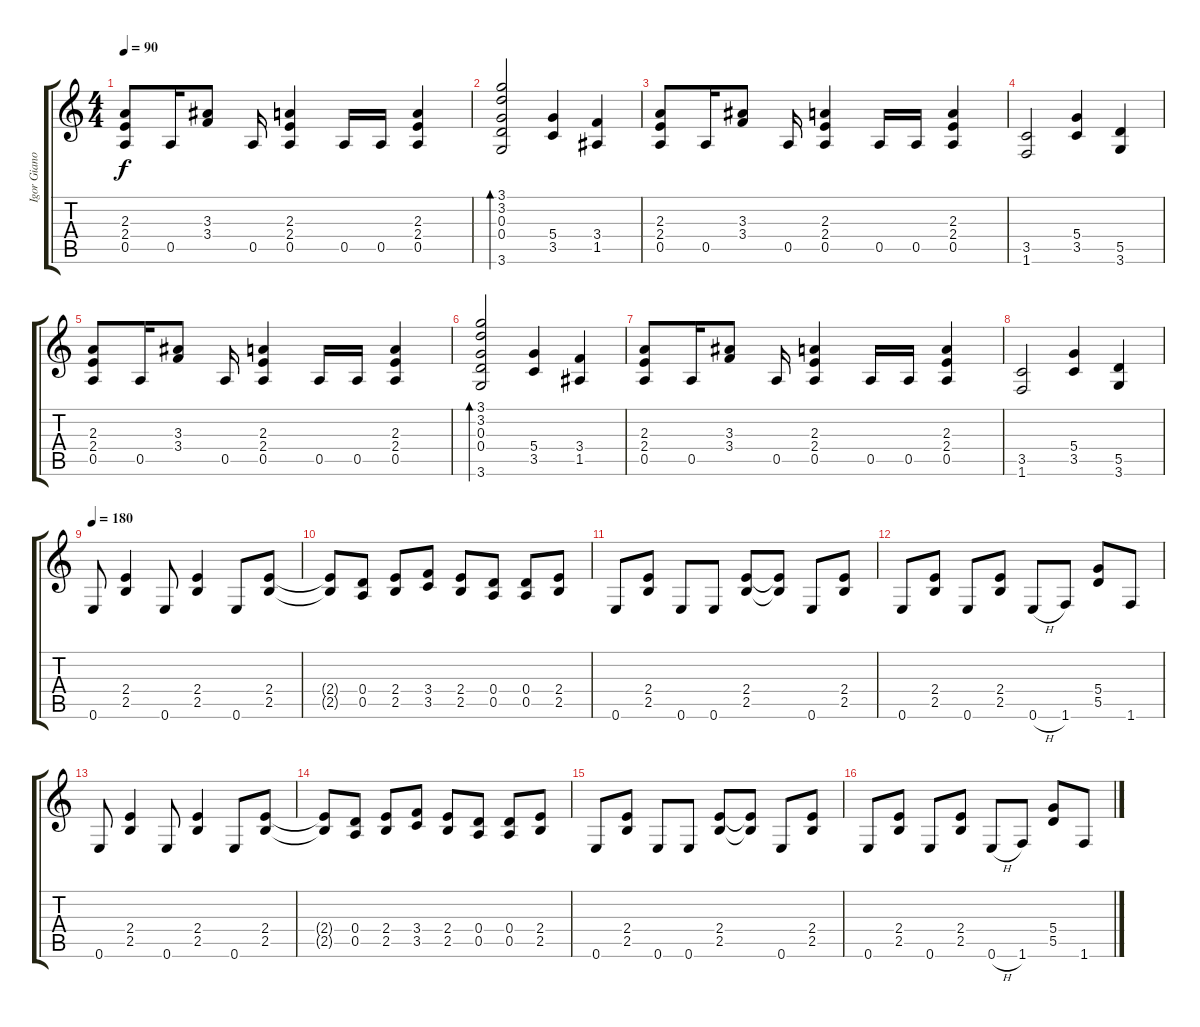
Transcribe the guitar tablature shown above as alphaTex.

\track ("Igor Gianola" "Igor Giano") {instrument distortionguitar}
\staff {score tabs}
\tuning (E4 B3 G3 D3 A2 E2) {hide}
\ts (4 4)
\tempo 90
\clef g2
\ks c
(2.3 2.4 0.5).8{dy f instrument distortionguitar} 0.5.16 (3.3 3.4).8 0.5.16 (2.3 2.4 0.5).4 0.5.16 0.5.16 (2.3 2.4 0.5).4 |
(3.1 3.2 0.3 0.4 3.6).2{bd 60} (5.4 3.5).4 (3.4 1.5).4 |
(2.3 2.4 0.5).8 0.5.16 (3.3 3.4).8 0.5.16 (2.3 2.4 0.5).4 0.5.16 0.5.16 (2.3 2.4 0.5).4 |
(3.5 1.6).2 (5.4 3.5).4 (5.5 3.6).4 |
(2.3 2.4 0.5).8 0.5.16 (3.3 3.4).8 0.5.16 (2.3 2.4 0.5).4 0.5.16 0.5.16 (2.3 2.4 0.5).4 |
(3.1 3.2 0.3 0.4 3.6).2{bd 60} (5.4 3.5).4 (3.4 1.5).4 |
(2.3 2.4 0.5).8 0.5.16 (3.3 3.4).8 0.5.16 (2.3 2.4 0.5).4 0.5.16 0.5.16 (2.3 2.4 0.5).4 |
(3.5 1.6).2 (5.4 3.5).4 (5.5 3.6).4 |
\tempo 180
0.6.8 (2.4 2.5).4 0.6.8 (2.4 2.5).4 0.6.8 (2.4 2.5).8 |
(2.4{t} 2.5{t}).8 (0.4 0.5).8 (2.4 2.5).8 (3.4 3.5).8 (2.4 2.5).8 (0.4 0.5).8 (0.4 0.5).8 (2.4 2.5).8 |
0.6.8 (2.4 2.5).8 0.6.8 0.6.8 (2.4 2.5).8 (2.4{t} 2.5{t}).8 0.6.8 (2.4 2.5).8 |
0.6.8 (2.4 2.5).8 0.6.8 (2.4 2.5).8 0.6{h}.8 1.6.8 (5.4 5.5).8 1.6.8 |
0.6.8 (2.4 2.5).4 0.6.8 (2.4 2.5).4 0.6.8 (2.4 2.5).8 |
(2.4{t} 2.5{t}).8 (0.4 0.5).8 (2.4 2.5).8 (3.4 3.5).8 (2.4 2.5).8 (0.4 0.5).8 (0.4 0.5).8 (2.4 2.5).8 |
0.6.8 (2.4 2.5).8 0.6.8 0.6.8 (2.4 2.5).8 (2.4{t} 2.5{t}).8 0.6.8 (2.4 2.5).8 |
0.6.8 (2.4 2.5).8 0.6.8 (2.4 2.5).8 0.6{h}.8 1.6.8 (5.4 5.5).8 1.6.8
